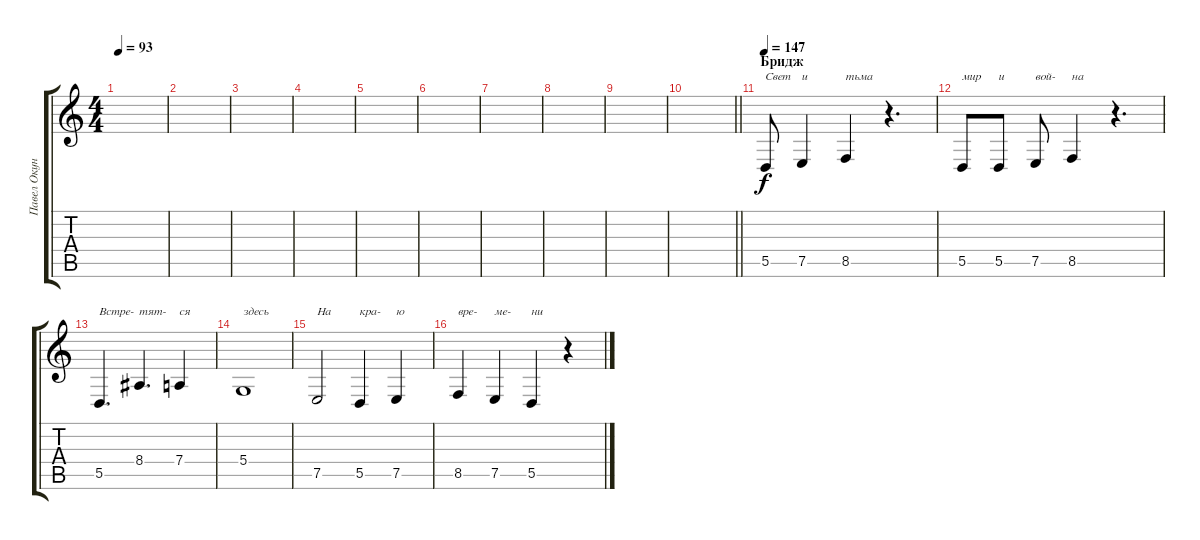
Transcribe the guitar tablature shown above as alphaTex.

\track ("Павел Окунев" "Павел Окун") {instrument bassoon}
\staff {score tabs}
\tuning (E4 B3 G3 D3 A2 E2) {hide}
\ts (4 4)
\tempo 93
\clef g2
\ks c
|
|
|
|
|
|
|
|
|
\barLineRight lightlight
|
\section ("" "Бридж")
\tempo 147
5.5.8{txt "Свет"} 7.5.4{txt "и"} 8.5.4{txt "тьма"} r.4{d} |
5.5.8{txt "мир"} 5.5.8{txt "и"} 7.5.8{txt "вой-"} 8.5.4{txt "на"} r.4{d} |
5.5.4{d txt "Встре-"} 8.4.4{d txt "тят-"} 7.4.4{txt "ся"} |
5.4.1{txt "здесь"} |
7.5.2{txt "На"} 5.5.4{txt "кра-"} 7.5.4{txt "ю"} |
8.5.4{txt "вре-"} 7.5.4{txt "ме-"} 5.5.4{txt "ни"} r.4
